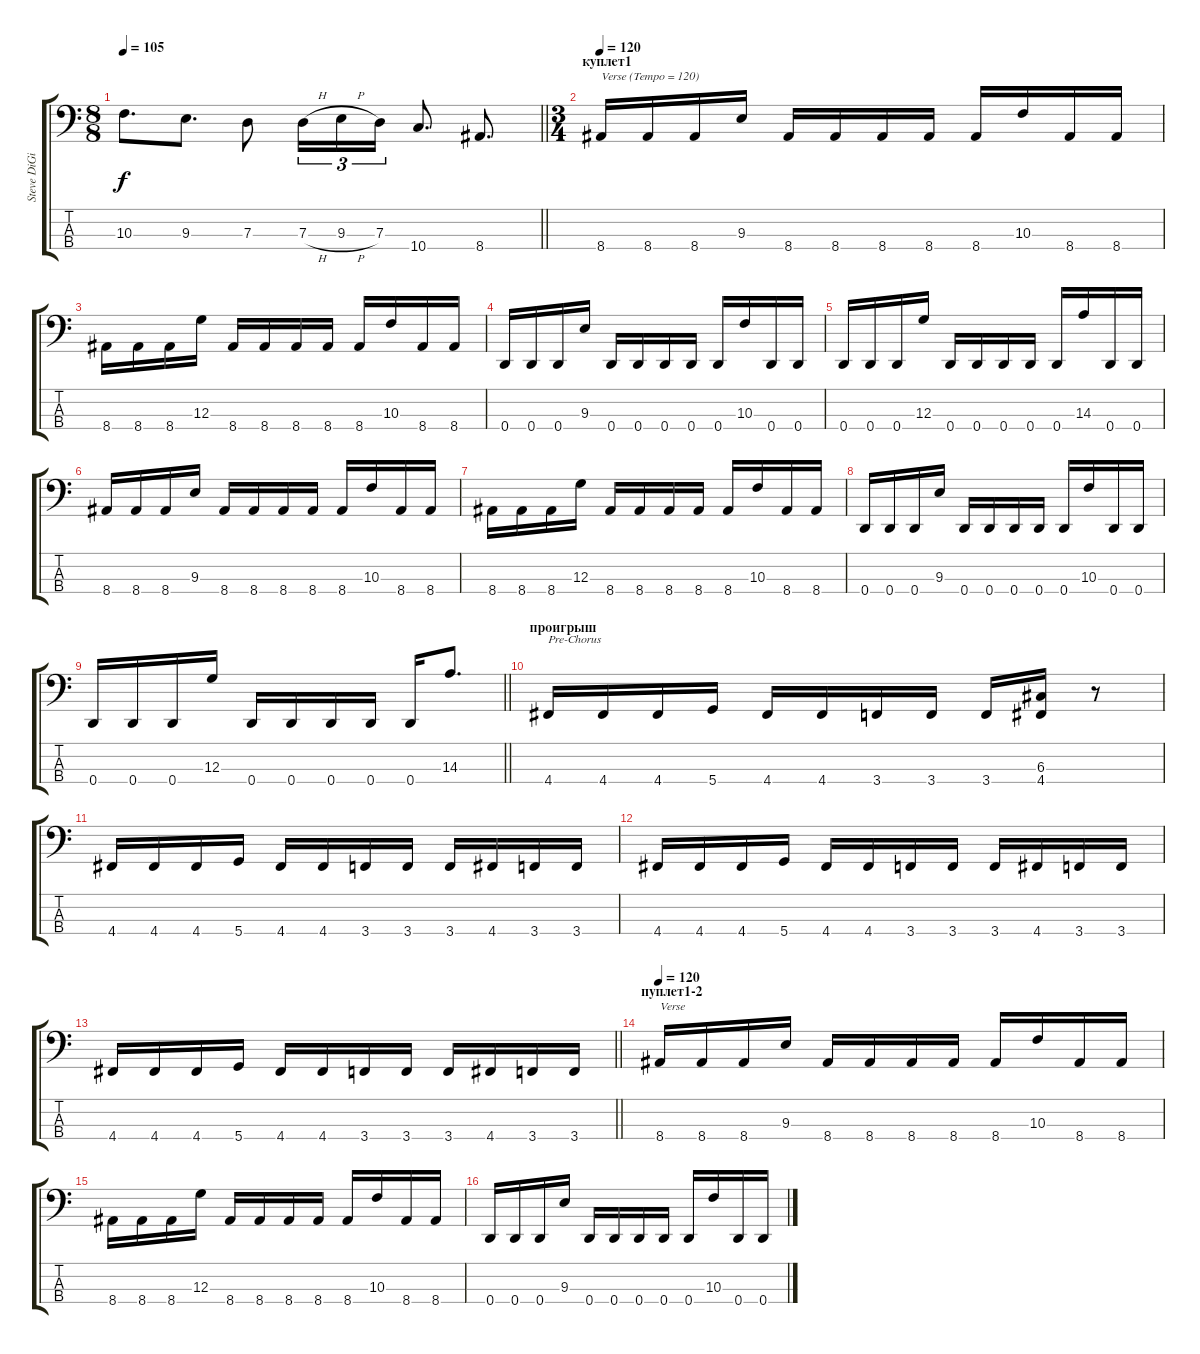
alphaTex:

\track ("Steve DiGiorgio" "Steve DiGi") {instrument electricbassfinger}
\staff {score tabs}
\tuning (F2 C2 G1 D1) {hide}
\ts (8 8)
\tempo 105
\clef f4
\barLineRight lightlight
\ks c
10.3.8{d dy f} 9.3.8{d} 7.3.8 7.3{h}.16{tu (3 2)} 9.3{h}.16{tu (3 2)} 7.3.16{tu (3 2)} 10.4.8{d} 8.4.8{d} |
\ts (3 4)
\section ("" "куплет1")
\tempo 120
8.4.16{txt "Verse (Tempo = 120)"} 8.4.16 8.4.16 9.3.16 8.4.16 8.4.16 8.4.16 8.4.16 8.4.16 10.3.16 8.4.16 8.4.16 |
8.4.16 8.4.16 8.4.16 12.3.16 8.4.16 8.4.16 8.4.16 8.4.16 8.4.16 10.3.16 8.4.16 8.4.16 |
0.4.16 0.4.16 0.4.16 9.3.16 0.4.16 0.4.16 0.4.16 0.4.16 0.4.16 10.3.16 0.4.16 0.4.16 |
0.4.16 0.4.16 0.4.16 12.3.16 0.4.16 0.4.16 0.4.16 0.4.16 0.4.16 14.3.16 0.4.16 0.4.16 |
8.4.16 8.4.16 8.4.16 9.3.16 8.4.16 8.4.16 8.4.16 8.4.16 8.4.16 10.3.16 8.4.16 8.4.16 |
8.4.16 8.4.16 8.4.16 12.3.16 8.4.16 8.4.16 8.4.16 8.4.16 8.4.16 10.3.16 8.4.16 8.4.16 |
0.4.16 0.4.16 0.4.16 9.3.16 0.4.16 0.4.16 0.4.16 0.4.16 0.4.16 10.3.16 0.4.16 0.4.16 |
\barLineRight lightlight
0.4.16 0.4.16 0.4.16 12.3.16 0.4.16 0.4.16 0.4.16 0.4.16 0.4.16 14.3.8{d} |
\section ("" "проигрыш")
4.4.16{txt "Pre-Chorus"} 4.4.16 4.4.16 5.4.16 4.4.16 4.4.16 3.4.16 3.4.16 3.4.16 (6.3 4.4).16 r.8 |
4.4.16 4.4.16 4.4.16 5.4.16 4.4.16 4.4.16 3.4.16 3.4.16 3.4.16 4.4.16 3.4.16 3.4.16 |
4.4.16 4.4.16 4.4.16 5.4.16 4.4.16 4.4.16 3.4.16 3.4.16 3.4.16 4.4.16 3.4.16 3.4.16 |
\barLineRight lightlight
4.4.16 4.4.16 4.4.16 5.4.16 4.4.16 4.4.16 3.4.16 3.4.16 3.4.16 4.4.16 3.4.16 3.4.16 |
\section ("" "пуплет1-2")
\tempo 120
8.4.16{txt "Verse"} 8.4.16 8.4.16 9.3.16 8.4.16 8.4.16 8.4.16 8.4.16 8.4.16 10.3.16 8.4.16 8.4.16 |
8.4.16 8.4.16 8.4.16 12.3.16 8.4.16 8.4.16 8.4.16 8.4.16 8.4.16 10.3.16 8.4.16 8.4.16 |
0.4.16 0.4.16 0.4.16 9.3.16 0.4.16 0.4.16 0.4.16 0.4.16 0.4.16 10.3.16 0.4.16 0.4.16
